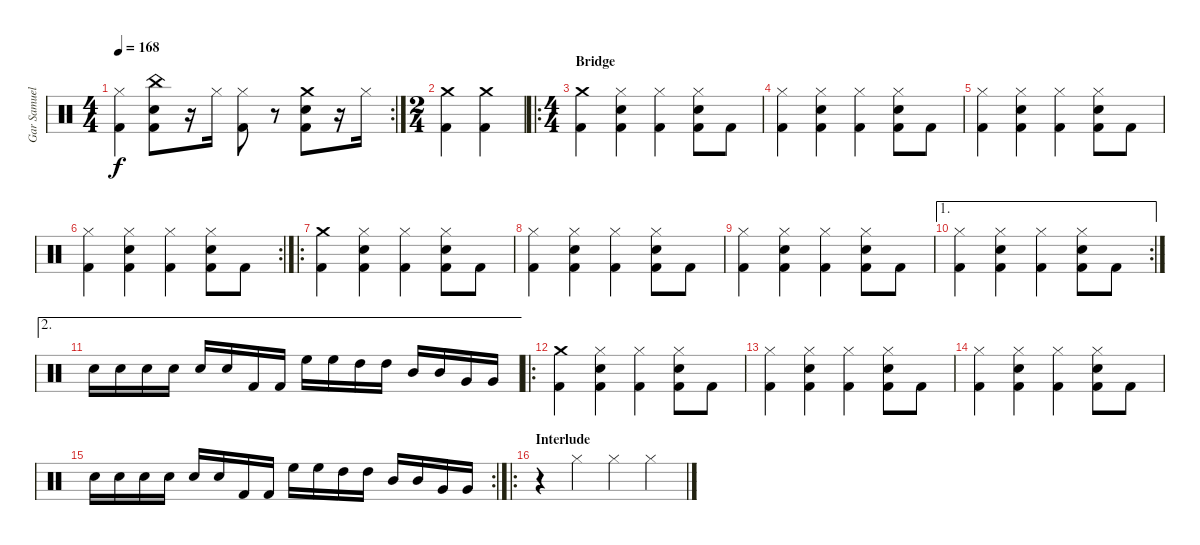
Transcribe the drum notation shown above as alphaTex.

\track ("Gar Samuelson" "Gar Samuel") {instrument percussion}
\staff {score}
\articulation defaults
\rc 2
\ts (4 4)
\tempo 168
\clef neutral
\ks c
("Hi-Hat (closed)" "Kick (hit) 2").4{dy f} ("China (hit)" "Snare (hit) 2" "Kick (hit) 2").8 r.16 "Hi-Hat (closed)".16 ("Hi-Hat (closed)" "Kick (hit) 2").8 r.8 ("Crash medium (hit)" "Snare (hit) 2" "Kick (hit) 2").8 r.16 "Hi-Hat (closed)".16 |
\ts (2 4)
("Crash medium (hit)" "Kick (hit) 2").4 ("Crash medium (hit)" "Kick (hit) 2").4 |
\ro
\ts (4 4)
\section ("" "Bridge")
("Crash medium (hit)" "Kick (hit) 2").4 ("Hi-Hat (closed)" "Snare (hit) 2" "Kick (hit) 2").4 ("Hi-Hat (closed)" "Kick (hit) 2").4 ("Hi-Hat (closed)" "Snare (hit) 2" "Kick (hit) 2").8 "Kick (hit) 2".8 |
("Hi-Hat (closed)" "Kick (hit) 2").4 ("Hi-Hat (closed)" "Snare (hit) 2" "Kick (hit) 2").4 ("Hi-Hat (closed)" "Kick (hit) 2").4 ("Hi-Hat (closed)" "Snare (hit) 2" "Kick (hit) 2").8 "Kick (hit) 2".8 |
("Hi-Hat (closed)" "Kick (hit) 2").4 ("Hi-Hat (closed)" "Snare (hit) 2" "Kick (hit) 2").4 ("Hi-Hat (closed)" "Kick (hit) 2").4 ("Hi-Hat (closed)" "Snare (hit) 2" "Kick (hit) 2").8 "Kick (hit) 2".8 |
\rc 2
("Hi-Hat (closed)" "Kick (hit) 2").4 ("Hi-Hat (closed)" "Snare (hit) 2" "Kick (hit) 2").4 ("Hi-Hat (closed)" "Kick (hit) 2").4 ("Hi-Hat (closed)" "Snare (hit) 2" "Kick (hit) 2").8 "Kick (hit) 2".8 |
\ro
("Crash medium (hit)" "Kick (hit) 2").4 ("Hi-Hat (closed)" "Snare (hit) 2" "Kick (hit) 2").4 ("Hi-Hat (closed)" "Kick (hit) 2").4 ("Hi-Hat (closed)" "Snare (hit) 2" "Kick (hit) 2").8 "Kick (hit) 2".8 |
("Hi-Hat (closed)" "Kick (hit) 2").4 ("Hi-Hat (closed)" "Snare (hit) 2" "Kick (hit) 2").4 ("Hi-Hat (closed)" "Kick (hit) 2").4 ("Hi-Hat (closed)" "Snare (hit) 2" "Kick (hit) 2").8 "Kick (hit) 2".8 |
("Hi-Hat (closed)" "Kick (hit) 2").4 ("Hi-Hat (closed)" "Snare (hit) 2" "Kick (hit) 2").4 ("Hi-Hat (closed)" "Kick (hit) 2").4 ("Hi-Hat (closed)" "Snare (hit) 2" "Kick (hit) 2").8 "Kick (hit) 2".8 |
\ae 1
\rc 2
("Hi-Hat (closed)" "Kick (hit) 2").4 ("Hi-Hat (closed)" "Snare (hit) 2" "Kick (hit) 2").4 ("Hi-Hat (closed)" "Kick (hit) 2").4 ("Hi-Hat (closed)" "Snare (hit) 2" "Kick (hit) 2").8 "Kick (hit) 2".8 |
\ae 2 "Snare (hit) 2".16 "Snare (hit) 2".16 "Snare (hit) 2".16 "Snare (hit) 2".16 "Snare (hit) 2".16 "Snare (hit) 2".16 "Kick (hit) 2".16 "Kick (hit) 2".16 "High Floor Tom (hit)".16 "High Floor Tom (hit)".16 "High Tom (hit)".16 "High Tom (hit)".16 "Mid Tom (hit)".16 "Mid Tom (hit)".16 "Very Low Tom (hit)".16 "Very Low Tom (hit)".16
|
\ro
("Crash medium (hit)" "Kick (hit) 2").4 ("Hi-Hat (closed)" "Snare (hit) 2" "Kick (hit) 2").4 ("Hi-Hat (closed)" "Kick (hit) 2").4 ("Hi-Hat (closed)" "Snare (hit) 2" "Kick (hit) 2").8 "Kick (hit) 2".8 |
("Hi-Hat (closed)" "Kick (hit) 2").4 ("Hi-Hat (closed)" "Snare (hit) 2" "Kick (hit) 2").4 ("Hi-Hat (closed)" "Kick (hit) 2").4 ("Hi-Hat (closed)" "Snare (hit) 2" "Kick (hit) 2").8 "Kick (hit) 2".8 |
("Hi-Hat (closed)" "Kick (hit) 2").4 ("Hi-Hat (closed)" "Snare (hit) 2" "Kick (hit) 2").4 ("Hi-Hat (closed)" "Kick (hit) 2").4 ("Hi-Hat (closed)" "Snare (hit) 2" "Kick (hit) 2").8 "Kick (hit) 2".8 |
\rc 2 "Snare (hit) 2".16 "Snare (hit) 2".16 "Snare (hit) 2".16 "Snare (hit) 2".16 "Snare (hit) 2".16 "Snare (hit) 2".16 "Kick (hit) 2".16 "Kick (hit) 2".16 "High Floor Tom (hit)".16 "High Floor Tom (hit)".16 "High Tom (hit)".16 "High Tom (hit)".16 "Mid Tom (hit)".16 "Mid Tom (hit)".16 "Very Low Tom (hit)".16 "Very Low Tom (hit)".16
|
\ro
\section ("" "Interlude")
r.4 "Hi-Hat (closed)".4 "Hi-Hat (closed)".4 "Hi-Hat (closed)".4
